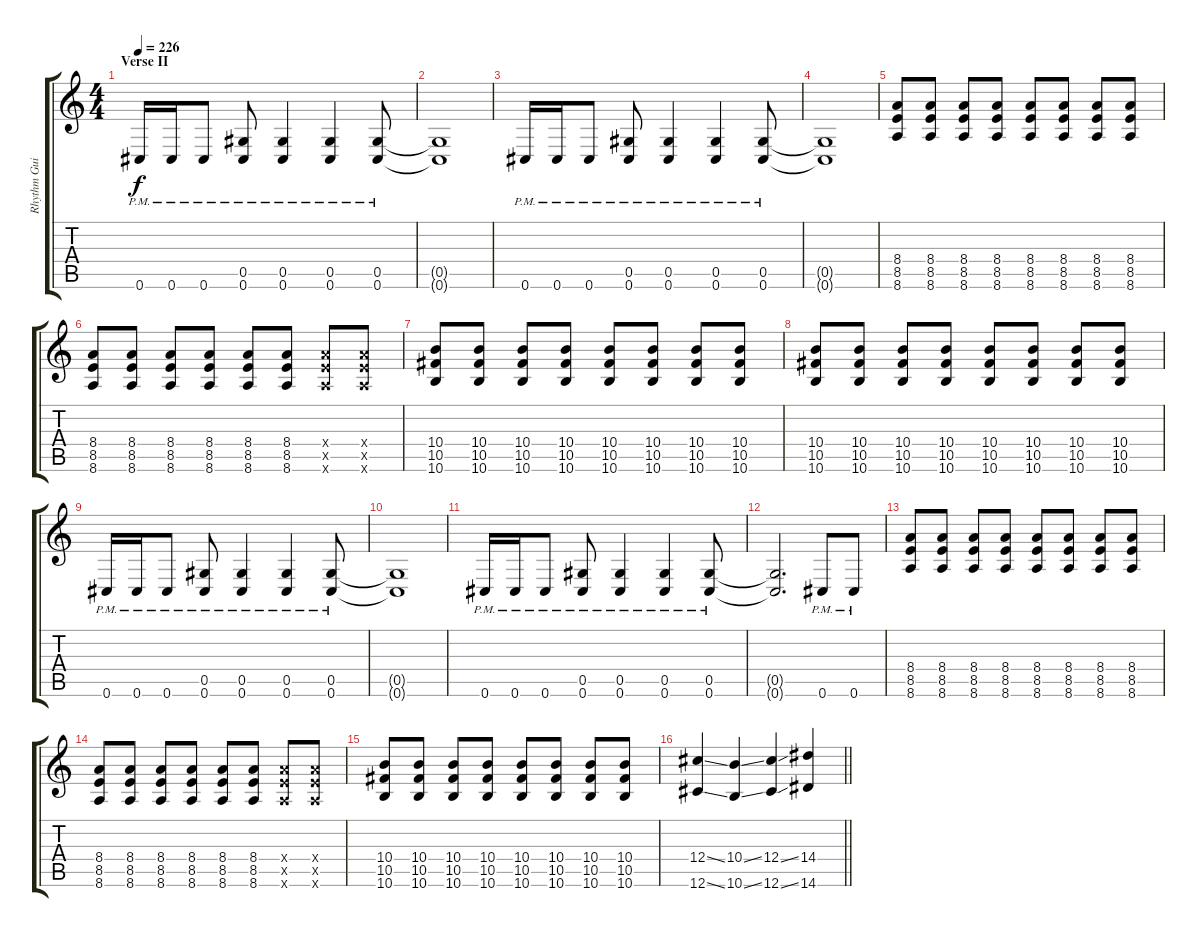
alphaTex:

\track ("Rhythm Guitar I" "Rhythm Gui") {instrument overdrivenguitar}
\staff {score tabs}
\tuning (Eb4 Bb3 Gb3 Db3 Ab2 Db2) {hide}
\ts (4 4)
\section ("" "Verse II")
\tempo 226
\clef g2
\ks c
0.6{pm}.16{dy f} 0.6{pm}.16 0.6{pm}.8 (0.5{pm} 0.6{pm}).8 (0.5{pm} 0.6{pm}).4 (0.5{pm} 0.6{pm}).4 (0.5{pm} 0.6{pm}).8 |
(0.5{t} 0.6{t}).1 |
0.6{pm}.16 0.6{pm}.16 0.6{pm}.8 (0.5{pm} 0.6{pm}).8 (0.5{pm} 0.6{pm}).4 (0.5{pm} 0.6{pm}).4 (0.5{pm} 0.6{pm}).8 |
(0.5{t} 0.6{t}).1 |
(8.4 8.5 8.6).8 (8.4 8.5 8.6).8 (8.4 8.5 8.6).8 (8.4 8.5 8.6).8 (8.4 8.5 8.6).8 (8.4 8.5 8.6).8 (8.4 8.5 8.6).8 (8.4 8.5 8.6).8 |
(8.4 8.5 8.6).8 (8.4 8.5 8.6).8 (8.4 8.5 8.6).8 (8.4 8.5 8.6).8 (8.4 8.5 8.6).8 (8.4 8.5 8.6).8 (8.4{x} 8.5{x} 8.6{x}).8 (8.4{x} 8.5{x} 8.6{x}).8 |
(10.4 10.5 10.6).8 (10.4 10.5 10.6).8 (10.4 10.5 10.6).8 (10.4 10.5 10.6).8 (10.4 10.5 10.6).8 (10.4 10.5 10.6).8 (10.4 10.5 10.6).8 (10.4 10.5 10.6).8 |
(10.4 10.5 10.6).8 (10.4 10.5 10.6).8 (10.4 10.5 10.6).8 (10.4 10.5 10.6).8 (10.4 10.5 10.6).8 (10.4 10.5 10.6).8 (10.4 10.5 10.6).8 (10.4 10.5 10.6).8 |
0.6{pm}.16 0.6{pm}.16 0.6{pm}.8 (0.5{pm} 0.6{pm}).8 (0.5{pm} 0.6{pm}).4 (0.5{pm} 0.6{pm}).4 (0.5{pm} 0.6{pm}).8 |
(0.5{t} 0.6{t}).1 |
0.6{pm}.16 0.6{pm}.16 0.6{pm}.8 (0.5{pm} 0.6{pm}).8 (0.5{pm} 0.6{pm}).4 (0.5{pm} 0.6{pm}).4 (0.5{pm} 0.6{pm}).8 |
(0.5{t} 0.6{t}).2{d} 0.6{pm}.8 0.6{pm}.8 |
(8.4 8.5 8.6).8 (8.4 8.5 8.6).8 (8.4 8.5 8.6).8 (8.4 8.5 8.6).8 (8.4 8.5 8.6).8 (8.4 8.5 8.6).8 (8.4 8.5 8.6).8 (8.4 8.5 8.6).8 |
(8.4 8.5 8.6).8 (8.4 8.5 8.6).8 (8.4 8.5 8.6).8 (8.4 8.5 8.6).8 (8.4 8.5 8.6).8 (8.4 8.5 8.6).8 (8.4{x} 8.5{x} 8.6{x}).8 (8.4{x} 8.5{x} 8.6{x}).8 |
(10.4 10.5 10.6).8 (10.4 10.5 10.6).8 (10.4 10.5 10.6).8 (10.4 10.5 10.6).8 (10.4 10.5 10.6).8 (10.4 10.5 10.6).8 (10.4 10.5 10.6).8 (10.4 10.5 10.6).8 |
\barLineRight lightlight
(12.4{ss} 12.6{ss}).4 (10.4{ss} 10.6{ss}).4 (12.4{ss} 12.6{ss}).4 (14.4 14.6).4
